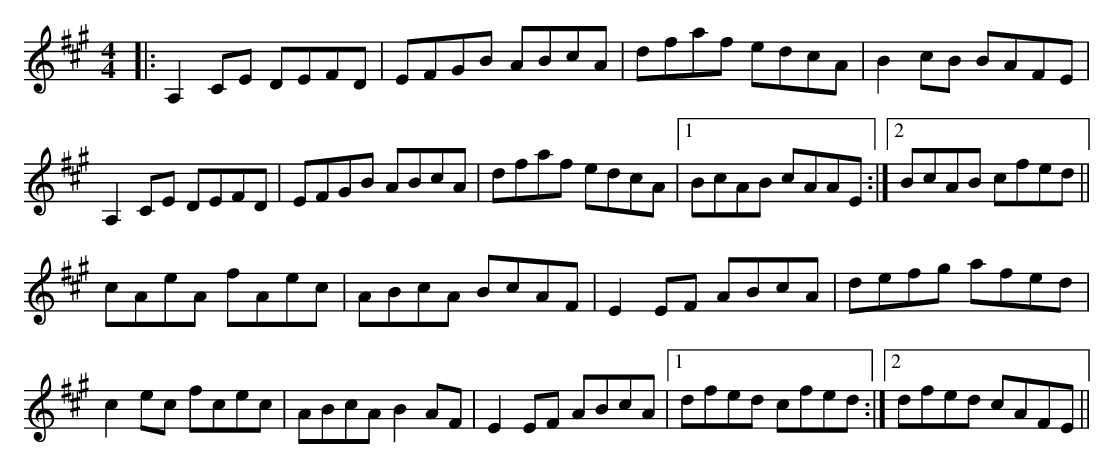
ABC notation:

X:1
M:4/4
K:A
|:A,2CE DEFD|EFGB ABcA|dfaf edcA|B2cB BAFE|
A,2CE DEFD|EFGB ABcA|dfaf edcA|1 BcAB cAAE:|2 BcAB cfed||
cAeA fAec|ABcA BcAF|E2EF ABcA|defg afed|
c2ec fcec|ABcA B2AF|E2EF ABcA|1 dfed cfed:|2 dfed cAFE||
